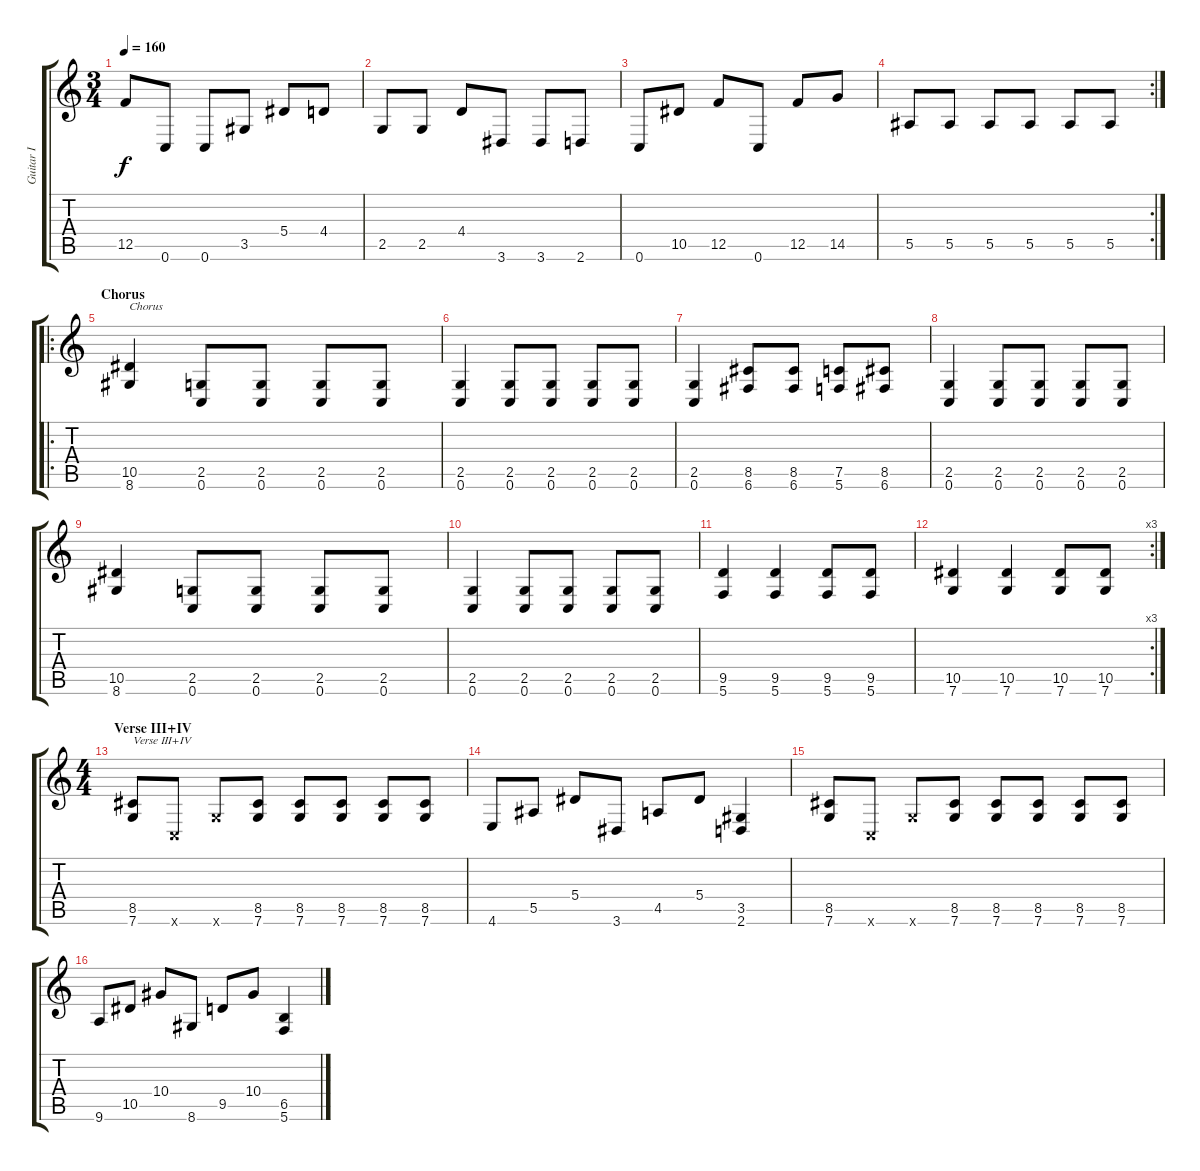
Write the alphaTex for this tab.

\track ("Guitar I" "Guitar I") {instrument distortionguitar}
\staff {score tabs}
\tuning (C4 G3 Eb3 Bb2 F2 C2) {hide}
\ts (3 4)
\tempo 160
\clef g2
\ks c
12.5.8{dy f} 0.6.8 0.6.8 3.5.8 5.4.8 4.4.8 |
2.5.8 2.5.8 4.4.8 3.6.8 3.6.8 2.6.8 |
0.6.8 10.5.8 12.5.8 0.6.8 12.5.8 14.5.8 |
\rc 2
5.5.8 5.5.8 5.5.8 5.5.8 5.5.8 5.5.8 |
\ro
\section ("" "Chorus")
(10.5 8.6).4{txt "Chorus"} (2.5 0.6).8 (2.5 0.6).8 (2.5 0.6).8 (2.5 0.6).8 |
(2.5 0.6).4 (2.5 0.6).8 (2.5 0.6).8 (2.5 0.6).8 (2.5 0.6).8 |
(2.5 0.6).4 (8.5 6.6).8 (8.5 6.6).8 (7.5 5.6).8 (8.5 6.6).8 |
(2.5 0.6).4 (2.5 0.6).8 (2.5 0.6).8 (2.5 0.6).8 (2.5 0.6).8 |
(10.5 8.6).4 (2.5 0.6).8 (2.5 0.6).8 (2.5 0.6).8 (2.5 0.6).8 |
(2.5 0.6).4 (2.5 0.6).8 (2.5 0.6).8 (2.5 0.6).8 (2.5 0.6).8 |
(9.5 5.6).4 (9.5 5.6).4 (9.5 5.6).8 (9.5 5.6).8 |
\rc 3
(10.5 7.6).4 (10.5 7.6).4 (10.5 7.6).8 (10.5 7.6).8 |
\ts (4 4)
\section ("" "Verse III+IV")
(8.5 7.6).8{txt "Verse III+IV"} 0.6{x}.8 7.6{x}.8 (8.5 7.6).8 (8.5 7.6).8 (8.5 7.6).8 (8.5 7.6).8 (8.5 7.6).8 |
4.6.8 5.5.8 5.4.8 3.6.8 4.5.8 5.4.8 (3.5 2.6).4 |
(8.5 7.6).8 0.6{x}.8 7.6{x}.8 (8.5 7.6).8 (8.5 7.6).8 (8.5 7.6).8 (8.5 7.6).8 (8.5 7.6).8 |
9.6.8 10.5.8 10.4.8 8.6.8 9.5.8 10.4.8 (6.5 5.6).4
